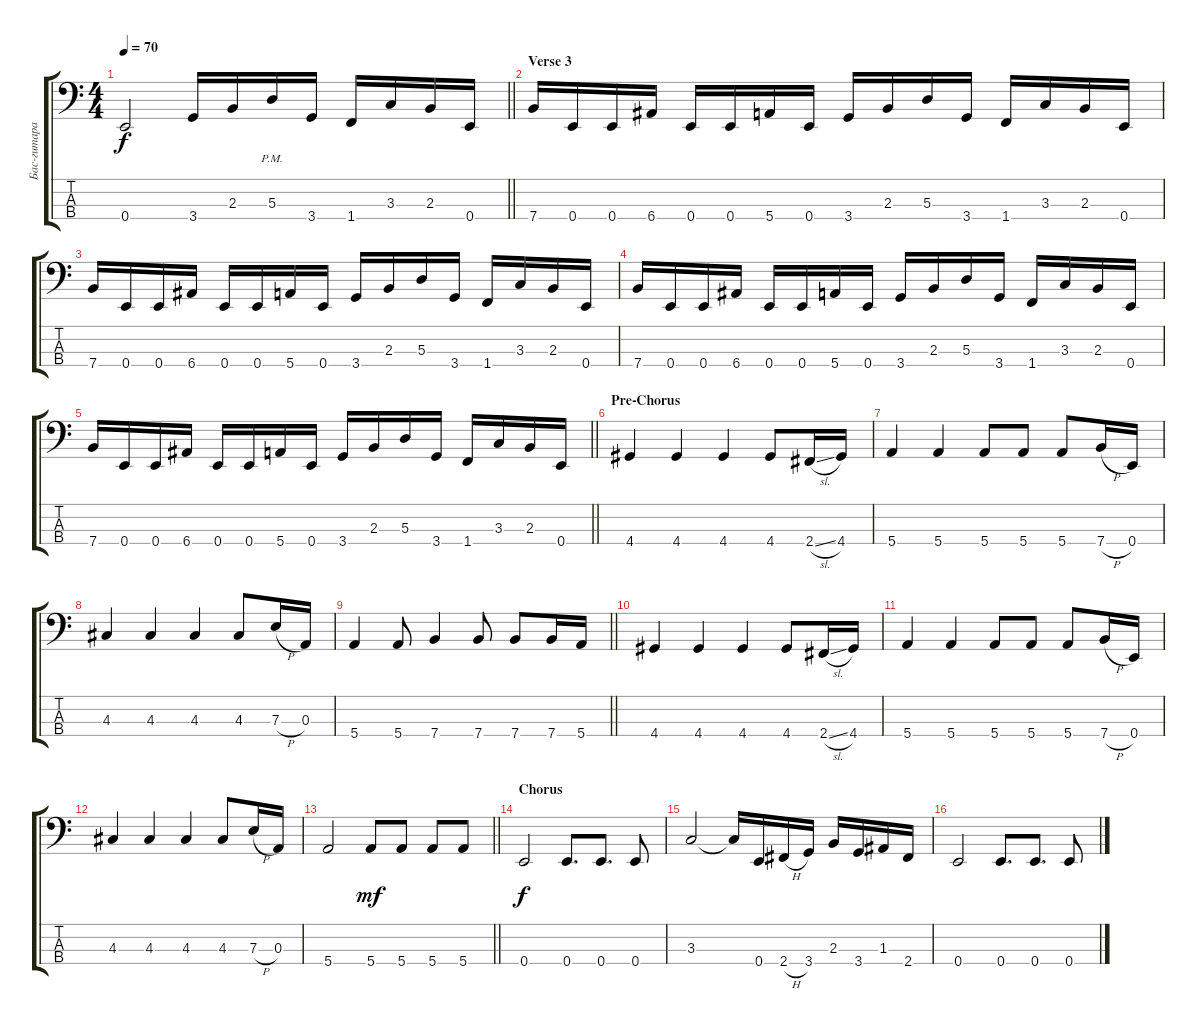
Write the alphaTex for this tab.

\track ("Бас-гитара" "Бас-гитара") {instrument electricbassfinger}
\staff {score tabs}
\tuning (G2 D2 A1 E1) {hide}
\ts (4 4)
\tempo 70
\clef f4
\barLineRight lightlight
\ks aminor
0.4.2{dy f} 3.4.16 2.3.16 5.3{pm}.16 3.4.16 1.4.16 3.3.16 2.3.16 0.4.16 |
\section ("" "Verse 3")
7.4.16 0.4.16 0.4.16 6.4.16 0.4.16 0.4.16 5.4.16 0.4.16 3.4.16 2.3.16 5.3.16 3.4.16 1.4.16 3.3.16 2.3.16 0.4.16 |
7.4.16 0.4.16 0.4.16 6.4.16 0.4.16 0.4.16 5.4.16 0.4.16 3.4.16 2.3.16 5.3.16 3.4.16 1.4.16 3.3.16 2.3.16 0.4.16 |
7.4.16 0.4.16 0.4.16 6.4.16 0.4.16 0.4.16 5.4.16 0.4.16 3.4.16 2.3.16 5.3.16 3.4.16 1.4.16 3.3.16 2.3.16 0.4.16 |
\barLineRight lightlight
7.4.16 0.4.16 0.4.16 6.4.16 0.4.16 0.4.16 5.4.16 0.4.16 3.4.16 2.3.16 5.3.16 3.4.16 1.4.16 3.3.16 2.3.16 0.4.16 |
\section ("" "Pre-Chorus")
4.4.4 4.4.4 4.4.4 4.4.8 2.4{sl}.16 4.4.16 |
5.4.4 5.4.4 5.4.8 5.4.8 5.4.8 7.4{h}.16 0.4.16 |
4.3.4 4.3.4 4.3.4 4.3.8 7.3{h}.16 0.3.16 |
\barLineRight lightlight
5.4.4 5.4.8 7.4.4 7.4.8 7.4.8 7.4.16 5.4.16 |
4.4.4 4.4.4 4.4.4 4.4.8 2.4{sl}.16 4.4.16 |
5.4.4 5.4.4 5.4.8 5.4.8 5.4.8 7.4{h}.16 0.4.16 |
4.3.4 4.3.4 4.3.4 4.3.8 7.3{h}.16 0.3.16 |
\barLineRight lightlight
5.4.2 5.4.8{dy mf} 5.4.8 5.4.8 5.4.8 |
\section ("" "Chorus")
0.4.2{dy f} 0.4.8{d} 0.4.8{d} 0.4.8 |
3.3.2 3.3{t}.16 0.4.16 2.4{h}.16 3.4.16 2.3.16 3.4.16 1.3.16 2.4.16 |
0.4.2 0.4.8{d} 0.4.8{d} 0.4.8
